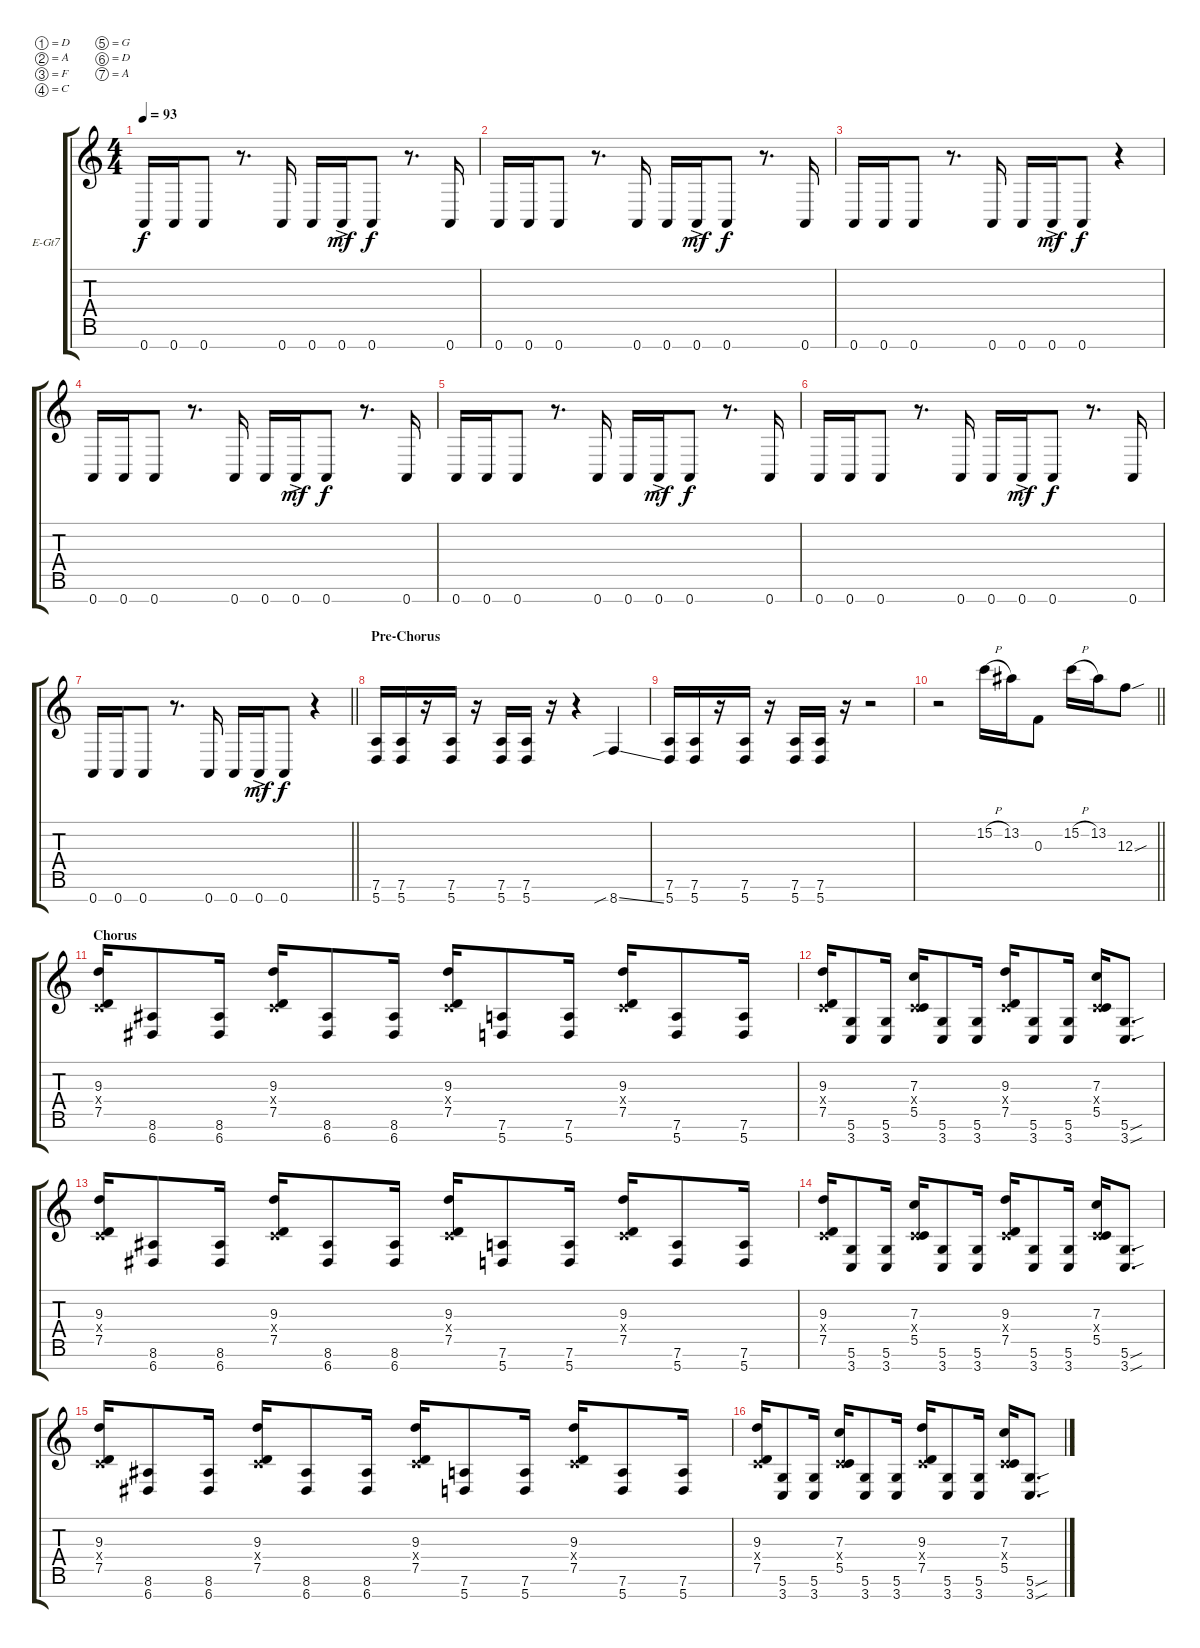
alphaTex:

\bracketExtendMode groupsimilarinstruments
\firstSystemTrackNameOrientation horizontal
\otherSystemsTrackNameOrientation horizontal
\track ("Electric Guitar 2" "E-Gt7") {instrument distortionguitar}
\staff {score tabs}
\tuning (D4 A3 F3 C3 G2 D2 A1)
\ts (4 4)
\tempo 93
\clef g2
\ks c
0.7.16{dy f} 0.7.16 0.7.8 r.8{d} 0.7.16 0.7.16 0.7{ac}.16{dy mf} 0.7.8{dy f} r.8{d} 0.7.16 |
0.7.16 0.7.16 0.7.8 r.8{d} 0.7.16 0.7.16 0.7{ac}.16{dy mf} 0.7.8{dy f} r.8{d} 0.7.16 |
0.7.16 0.7.16 0.7.8 r.8{d} 0.7.16 0.7.16 0.7{ac}.16{dy mf} 0.7.8{dy f} r.4 |
0.7.16 0.7.16 0.7.8 r.8{d} 0.7.16 0.7.16 0.7{ac}.16{dy mf} 0.7.8{dy f} r.8{d} 0.7.16 |
0.7.16 0.7.16 0.7.8 r.8{d} 0.7.16 0.7.16 0.7{ac}.16{dy mf} 0.7.8{dy f} r.8{d} 0.7.16 |
0.7.16 0.7.16 0.7.8 r.8{d} 0.7.16 0.7.16 0.7{ac}.16{dy mf} 0.7.8{dy f} r.8{d} 0.7.16 |
\barLineRight lightlight
0.7.16 0.7.16 0.7.8 r.8{d} 0.7.16 0.7.16 0.7{ac}.16{dy mf} 0.7.8{dy f} r.4 |
\section ("" "Pre-Chorus")
(7.6 5.7).16 (7.6 5.7).16 r.16 (7.6 5.7).16 r.16 (7.6 5.7).16 (7.6 5.7).16 r.16 r.4 8.7{sib ss}.4 |
(7.6 5.7).16 (7.6 5.7).16 r.16 (7.6 5.7).16 r.16 (7.6 5.7).16 (7.6 5.7).16 r.16 r.2 |
\barLineRight lightlight
r.2 15.2{h}.16 13.2.16 0.3.8 15.2{h}.16 13.2.16 12.3{sou}.8 |
\section ("" "Chorus")
(9.3 0.4{x} 7.5).16 (8.6 6.7).8 (8.6 6.7).16 (9.3 0.4{x} 7.5).16 (8.6 6.7).8 (8.6 6.7).16 (9.3 0.4{x} 7.5).16 (7.6 5.7).8 (7.6 5.7).16 (9.3 0.4{x} 7.5).16 (7.6 5.7).8 (7.6 5.7).16 |
(9.3 0.4{x} 7.5).16 (5.6 3.7).8 (5.6 3.7).16 (7.3 0.4{x} 5.5).16 (5.6 3.7).8 (5.6 3.7).16 (9.3 0.4{x} 7.5).16 (5.6 3.7).8 (5.6 3.7).16 (7.3 0.4{x} 5.5).16 (5.6{sou} 3.7{sou}).8{d} |
(9.3 0.4{x} 7.5).16 (8.6 6.7).8 (8.6 6.7).16 (9.3 0.4{x} 7.5).16 (8.6 6.7).8 (8.6 6.7).16 (9.3 0.4{x} 7.5).16 (7.6 5.7).8 (7.6 5.7).16 (9.3 0.4{x} 7.5).16 (7.6 5.7).8 (7.6 5.7).16 |
(9.3 0.4{x} 7.5).16 (5.6 3.7).8 (5.6 3.7).16 (7.3 0.4{x} 5.5).16 (5.6 3.7).8 (5.6 3.7).16 (9.3 0.4{x} 7.5).16 (5.6 3.7).8 (5.6 3.7).16 (7.3 0.4{x} 5.5).16 (5.6{sou} 3.7{sou}).8{d} |
(9.3 0.4{x} 7.5).16 (8.6 6.7).8 (8.6 6.7).16 (9.3 0.4{x} 7.5).16 (8.6 6.7).8 (8.6 6.7).16 (9.3 0.4{x} 7.5).16 (7.6 5.7).8 (7.6 5.7).16 (9.3 0.4{x} 7.5).16 (7.6 5.7).8 (7.6 5.7).16 |
(9.3 0.4{x} 7.5).16 (5.6 3.7).8 (5.6 3.7).16 (7.3 0.4{x} 5.5).16 (5.6 3.7).8 (5.6 3.7).16 (9.3 0.4{x} 7.5).16 (5.6 3.7).8 (5.6 3.7).16 (7.3 0.4{x} 5.5).16 (5.6{sou} 3.7{sou}).8{d}
